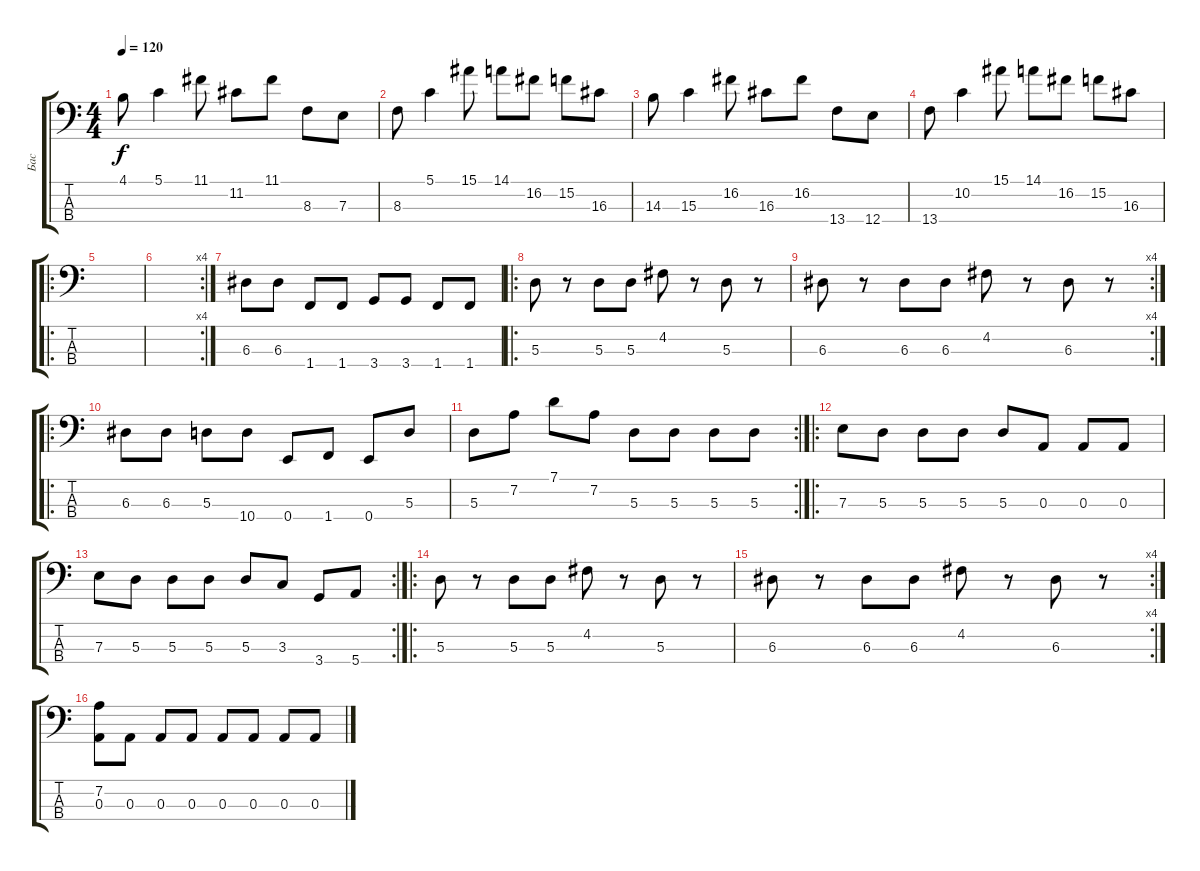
\track ("Бас" "Бас") {instrument electricbassfinger}
\staff {score tabs}
\tuning (G2 D2 A1 E1) {hide}
\ts (4 4)
\tempo 120
\clef f4
\ks c
4.1.8{dy f instrument electricbassfinger} 5.1.4 11.1.8 11.2.8 11.1.8 8.3.8 7.3.8 |
8.3.8 5.1.4 15.1.8 14.1.8 16.2.8 15.2.8 16.3.8 |
14.3.8 15.3.4 16.2.8 16.3.8 16.2.8 13.4.8 12.4.8 |
13.4.8 10.2.4 15.1.8 14.1.8 16.2.8 15.2.8 16.3.8 |
\ro
|
\rc 4
|
6.3.8 6.3.8 1.4.8 1.4.8 3.4.8 3.4.8 1.4.8 1.4.8 |
\ro
5.3.8 r.8 5.3.8 5.3.8 4.2.8 r.8 5.3.8 r.8 |
\rc 4
6.3.8 r.8 6.3.8 6.3.8 4.2.8 r.8 6.3.8 r.8 |
\ro
6.3.8 6.3.8 5.3.8 10.4.8 0.4.8 1.4.8 0.4.8 5.3.8 |
\rc 2
5.3.8 7.2.8 7.1.8 7.2.8 5.3.8 5.3.8 5.3.8 5.3.8 |
\ro
7.3.8 5.3.8 5.3.8 5.3.8 5.3.8 0.3.8 0.3.8 0.3.8 |
\rc 2
7.3.8 5.3.8 5.3.8 5.3.8 5.3.8 3.3.8 3.4.8 5.4.8 |
\ro
5.3.8 r.8 5.3.8 5.3.8 4.2.8 r.8 5.3.8 r.8 |
\rc 4
6.3.8 r.8 6.3.8 6.3.8 4.2.8 r.8 6.3.8 r.8 |
(7.2 0.3).8 0.3.8 0.3.8 0.3.8 0.3.8 0.3.8 0.3.8 0.3.8
